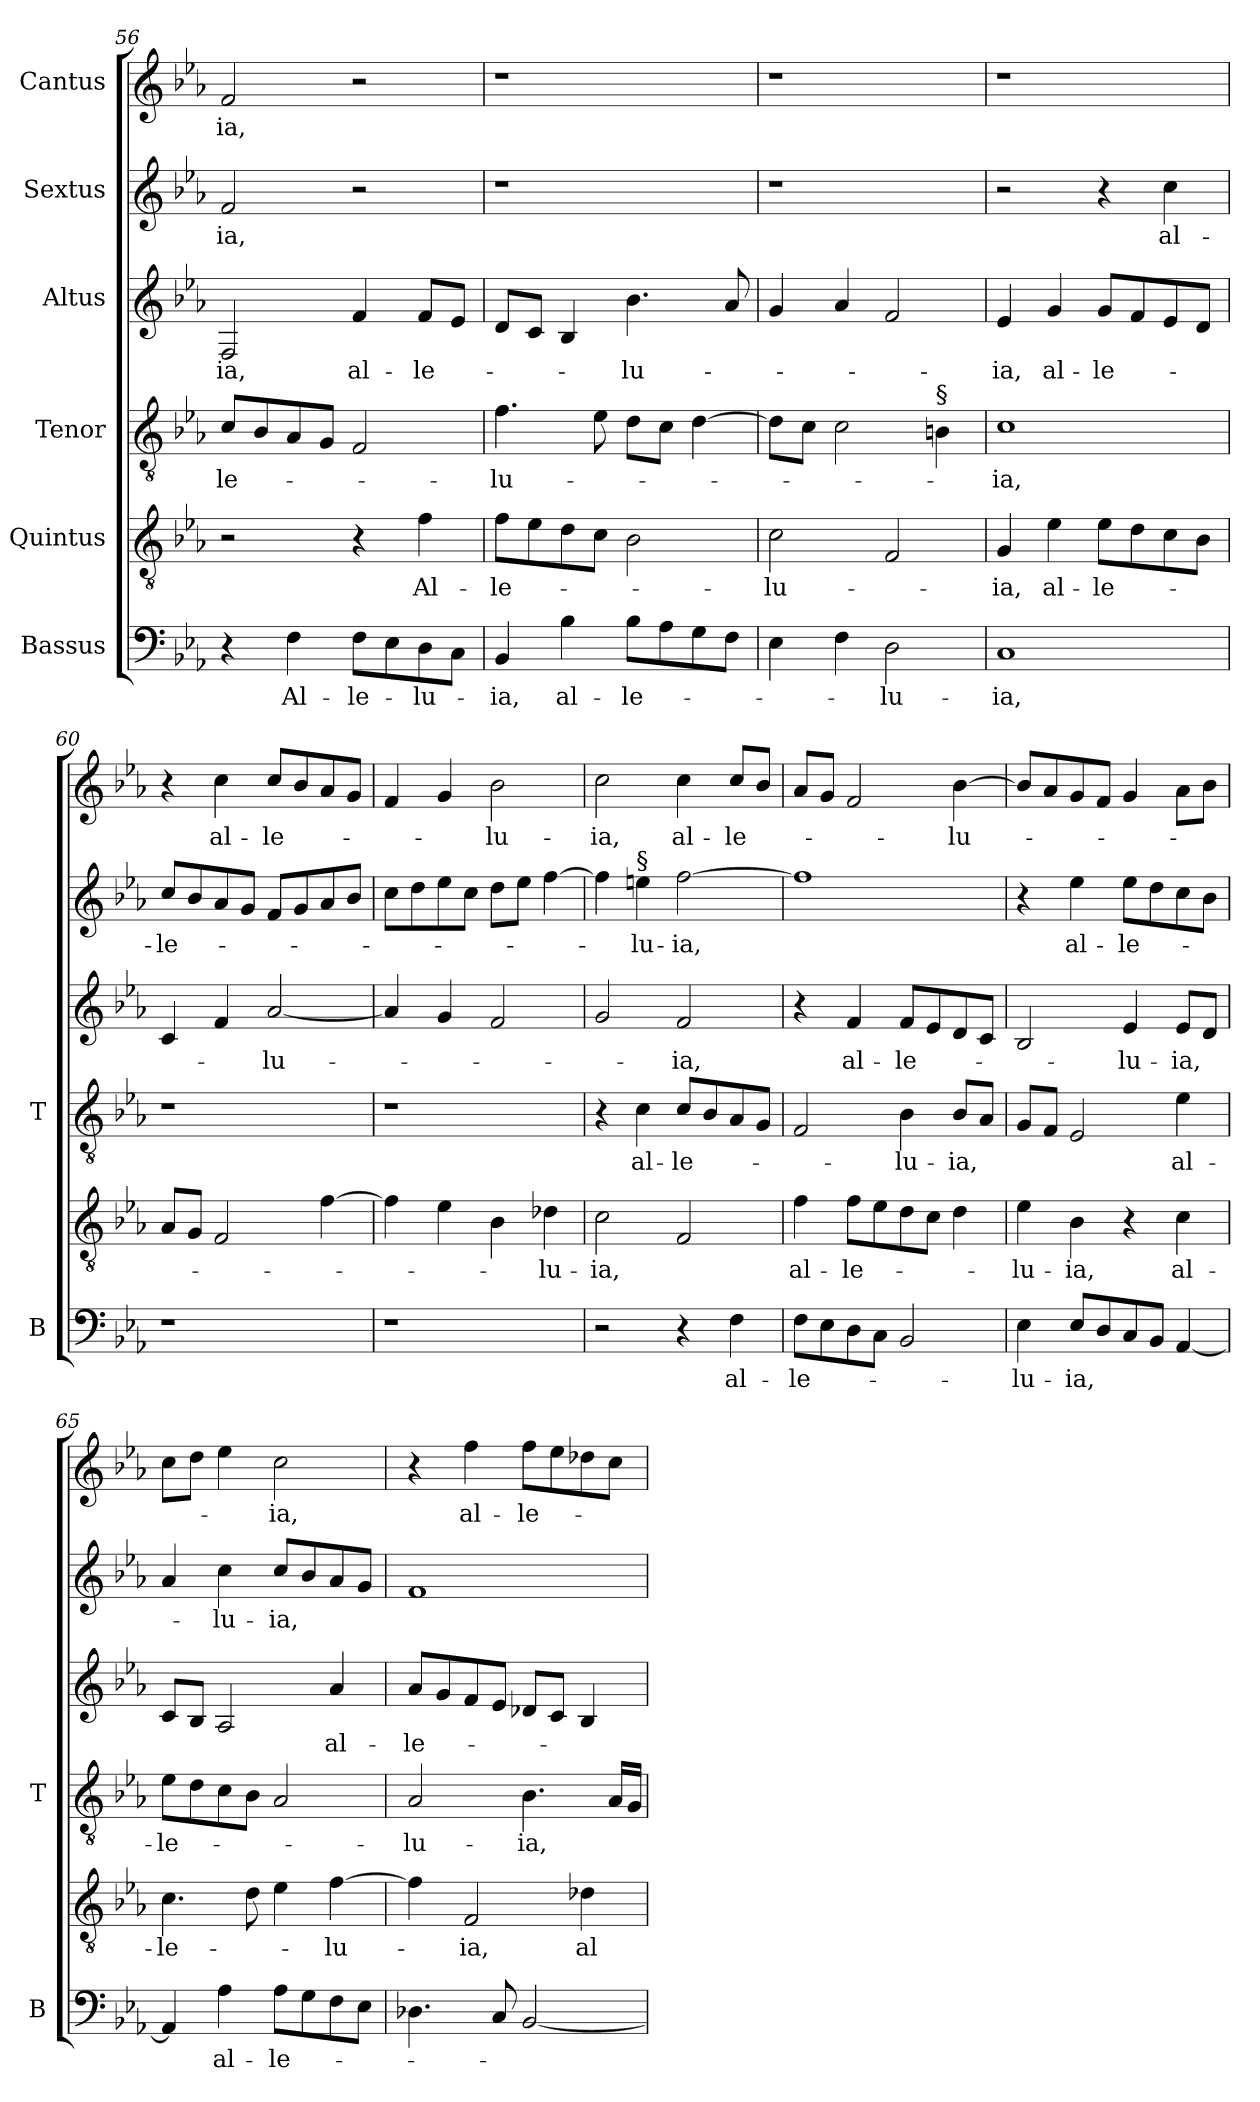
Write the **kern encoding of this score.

**kern	**text	**kern	**text	**kern	**text	**kern	**text	**kern	**text	**kern	**text
*part6	*part6	*part5	*part5	*part4	*part4	*part3	*part3	*part2	*part2	*part1	*part1
*staff6	*staff6	*staff5	*staff5	*staff4	*staff4	*staff3	*staff3	*staff2	*staff2	*staff1	*staff1
*I"Bassus	*	*I"Quintus	*	*I"Tenor	*	*I"Altus	*	*I"Sextus	*	*I"Cantus	*
*I'B	*	*	*	*I'T	*	*	*	*	*	*	*
!!LO:PB:g=z
*clefF4	*	*clefGv2	*	*clefGv2	*	*clefG2	*	*clefG2	*	*clefG2	*
*	*	*ITrd7c12	*	*ITrd7c12	*	*	*	*	*	*	*
*k[b-e-a-]	*	*k[b-e-a-]	*	*k[b-e-a-]	*	*k[b-e-a-]	*	*k[b-e-a-]	*	*k[b-e-a-]	*
*E-:	*	*E-:	*	*E-:	*	*E-:	*	*E-:	*	*E-:	*
=56	=56	=56	=56	=56	=56	=56	=56	=56	=56	=56	=56
!	!	!	!	!	!LO:LY:b	!	!LO:LY:b	!	!LO:LY:b	!	!LO:LY:b
4r	.	2r	.	8C/L	-le-	2F/	-ia,	2f/	-ia,	2f/	-ia,
.	.	.	.	8BB-/	.	.	.	.	.	.	.
!	!LO:LY:b	!	!	!	!	!	!	!	!	!	!
4F\	Al-	.	.	8AA-/	.	.	.	.	.	.	.
.	.	.	.	8GG/J	.	.	.	.	.	.	.
!	!LO:LY:b	!	!	!	!	!	!LO:LY:b	!	!	!	!
8F\L	-le-	4r	.	2FF/	.	4f/	al-	2r	.	2r	.
8E-\	.	.	.	.	.	.	.	.	.	.	.
!	!LO:LY:b	!	!LO:LY:b	!	!	!	!LO:LY:b	!	!	!	!
8D\	-lu-	4F\	Al-	.	.	8f/L	-le-	.	.	.	.
8C\J	.	.	.	.	.	8e-/J	.	.	.	.	.
=57	=57	=57	=57	=57	=57	=57	=57	=57	=57	=57	=57
!	!LO:LY:b	!	!LO:LY:b	!	!LO:LY:b	!	!	!	!	!	!
4BB-/	-ia,	8F\L	-le-	4.F\	-lu-	8d/L	.	1r	.	1r	.
.	.	8E-\	.	.	.	8c/J	.	.	.	.	.
!	!LO:LY:b	!	!	!	!	!	!	!	!	!	!
4B-\	al-	8D\	.	.	.	4B-/	.	.	.	.	.
.	.	8C\J	.	8E-\	.	.	.	.	.	.	.
!	!LO:LY:b	!	!	!	!	!	!LO:LY:b	!	!	!	!
8B-\L	-le-	2BB-\	.	8D\L	.	4.b-\	-lu-	.	.	.	.
8A-\	.	.	.	8C\J	.	.	.	.	.	.	.
8G\	.	.	.	[>4D\	.	.	.	.	.	.	.
8F\J	.	.	.	.	.	8a-/	.	.	.	.	.
=58	=58	=58	=58	=58	=58	=58	=58	=58	=58	=58	=58
!	!	!	!LO:LY:b	!	!	!	!	!	!	!	!
4E-\	.	2C\	-lu-	8D\L]	.	4g/	.	1r	.	1r	.
.	.	.	.	8C\J	.	.	.	.	.	.	.
4F\	.	.	.	2C\	.	4a-/	.	.	.	.	.
!	!LO:LY:b	!	!	!	!	!	!	!	!	!	!
2D\	-lu-	2FF/	.	.	.	2f/	.	.	.	.	.
!	!	!	!	!LO:TX:a:t=§	!	!	!	!	!	!	!
.	.	.	.	4BB\	.	.	.	.	.	.	.
=59	=59	=59	=59	=59	=59	=59	=59	=59	=59	=59	=59
!	!LO:LY:b	!	!LO:LY:b	!	!LO:LY:b	!	!LO:LY:b	!	!	!	!
1C	-ia,	4GG/	-ia,	1C	-ia,	4e-/	-ia,	2r	.	1r	.
!	!	!	!LO:LY:b	!	!	!	!LO:LY:b	!	!	!	!
.	.	4E-\	al-	.	.	4g/	al-	.	.	.	.
!	!	!	!LO:LY:b	!	!	!	!LO:LY:b	!	!	!	!
.	.	8E-\L	-le-	.	.	8g/L	-le-	4r	.	.	.
.	.	8D\	.	.	.	8f/	.	.	.	.	.
!	!	!	!	!	!	!	!	!	!LO:LY:b	!	!
.	.	8C\	.	.	.	8e-/	.	4cc\	al-	.	.
.	.	8BB-\J	.	.	.	8d/J	.	.	.	.	.
=60	=60	=60	=60	=60	=60	=60	=60	=60	=60	=60	=60
!	!	!	!	!	!	!	!	!	!LO:LY:b	!	!
1r	.	8AA-/L	.	1r	.	4c/	.	8cc/L	-le-	4r	.
.	.	8GG/J	.	.	.	.	.	8b-/	.	.	.
!	!	!	!	!	!	!	!	!	!	!	!LO:LY:b
.	.	2FF/	.	.	.	4f/	.	8a-/	.	4cc\	al-
.	.	.	.	.	.	.	.	8g/J	.	.	.
!	!	!	!	!	!	!	!LO:LY:b	!	!	!	!LO:LY:b
.	.	.	.	.	.	[<2a-/	-lu-	8f/L	.	8cc/L	-le-
.	.	.	.	.	.	.	.	8g/	.	8b-/	.
.	.	[>4F\	.	.	.	.	.	8a-/	.	8a-/	.
.	.	.	.	.	.	.	.	8b-/J	.	8g/J	.
!!LO:LB:g=z
=61	=61	=61	=61	=61	=61	=61	=61	=61	=61	=61	=61
1r	.	4F\]	.	1r	.	4a-/]	.	8cc\L	.	4f/	.
.	.	.	.	.	.	.	.	8dd\	.	.	.
.	.	4E-\	.	.	.	4g/	.	8ee-\	.	4g/	.
.	.	.	.	.	.	.	.	8cc\J	.	.	.
!	!	!	!	!	!	!	!	!	!	!	!LO:LY:b
.	.	4BB-\	.	.	.	2f/	.	8dd\L	.	2b-\	-lu-
.	.	.	.	.	.	.	.	8ee-\J	.	.	.
!	!	!	!LO:LY:b	!	!	!	!	!	!	!	!
.	.	4D-X\	-lu-	.	.	.	.	[>4ff\	.	.	.
=62	=62	=62	=62	=62	=62	=62	=62	=62	=62	=62	=62
!	!	!	!LO:LY:b	!	!	!	!	!	!	!	!LO:LY:b
2r	.	2C\	-ia,	4r	.	2g/	.	4ff\]	.	2cc\	-ia,
!	!	!	!	!	!	!	!	!LO:TX:a:t=§	!	!	!
!	!	!	!	!	!LO:LY:b	!	!	!	!LO:LY:b	!	!
.	.	.	.	4C\	al-	.	.	4ee\	-lu-	.	.
!	!	!	!	!	!LO:LY:b	!	!LO:LY:b	!	!LO:LY:b	!	!LO:LY:b
4r	.	2FF/	.	8C/L	-le-	2f/	-ia,	[>2ff\	-ia,	4cc\	al-
.	.	.	.	8BB-/	.	.	.	.	.	.	.
!	!LO:LY:b	!	!	!	!	!	!	!	!	!	!LO:LY:b
4F\	al-	.	.	8AA-/	.	.	.	.	.	8cc/L	-le-
.	.	.	.	8GG/J	.	.	.	.	.	8b-/J	.
=63	=63	=63	=63	=63	=63	=63	=63	=63	=63	=63	=63
!	!LO:LY:b	!	!LO:LY:b	!	!	!	!	!	!	!	!
8F\L	-le-	4F\	al-	2FF/	.	4r	.	1ff]	.	8a-/L	.
8E-\	.	.	.	.	.	.	.	.	.	8g/J	.
!	!	!	!LO:LY:b	!	!	!	!LO:LY:b	!	!	!	!
8D\	.	8F\L	-le-	.	.	4f/	al-	.	.	2f/	.
8C\J	.	8E-\	.	.	.	.	.	.	.	.	.
!	!	!	!	!	!LO:LY:b	!	!LO:LY:b	!	!	!	!
2BB-/	.	8D\	.	4BB-\	-lu-	8f/L	-le-	.	.	.	.
.	.	8C\J	.	.	.	8e-/	.	.	.	.	.
!	!	!	!	!	!LO:LY:b	!	!	!	!	!	!LO:LY:b
.	.	4D\	.	8BB-/L	-ia,	8d/	.	.	.	[>4b-\	-lu-
.	.	.	.	8AA-/J	.	8c/J	.	.	.	.	.
=64	=64	=64	=64	=64	=64	=64	=64	=64	=64	=64	=64
!	!LO:LY:b	!	!LO:LY:b	!	!	!	!	!	!	!	!
4E-\	-lu-	4E-\	-lu-	8GG/L	.	2B-/	.	4r	.	8b-/L]	.
.	.	.	.	8FF/J	.	.	.	.	.	8a-/	.
!	!LO:LY:b	!	!LO:LY:b	!	!	!	!	!	!LO:LY:b	!	!
8E-/L	-ia,	4BB-\	-ia,	2EE-/	.	.	.	4ee-\	al-	8g/	.
8D/	.	.	.	.	.	.	.	.	.	8f/J	.
!	!	!	!	!	!	!	!LO:LY:b	!	!LO:LY:b	!	!
8C/	.	4r	.	.	.	4e-/	-lu-	8ee-\L	-le-	4g/	.
8BB-/J	.	.	.	.	.	.	.	8dd\	.	.	.
!	!	!	!LO:LY:b	!	!LO:LY:b	!	!LO:LY:b	!	!	!	!
[<4AA-/	.	4C\	al-	4E-\	al-	8e-/L	-ia,	8cc\	.	8a-\L	.
.	.	.	.	.	.	8d/J	.	8b-\J	.	8b-\J	.
=65	=65	=65	=65	=65	=65	=65	=65	=65	=65	=65	=65
!	!	!	!LO:LY:b	!	!LO:LY:b	!	!	!	!	!	!
4AA-/]	.	4.C\	-le-	8E-\L	-le-	8c/L	.	4a-/	.	8cc\L	.
.	.	.	.	8D\	.	8B-/J	.	.	.	8dd\J	.
!	!LO:LY:b	!	!	!	!	!	!	!	!LO:LY:b	!	!
4A-\	al-	.	.	8C\	.	2A-/	.	4cc\	-lu-	4ee-\	.
.	.	8D\	.	8BB-\J	.	.	.	.	.	.	.
!	!LO:LY:b	!	!	!	!	!	!	!	!LO:LY:b	!	!LO:LY:b
8A-\L	-le-	4E-\	.	2AA-/	.	.	.	8cc/L	-ia,	2cc\	-ia,
8G\	.	.	.	.	.	.	.	8b-/	.	.	.
!	!	!	!LO:LY:b	!	!	!	!LO:LY:b	!	!	!	!
8F\	.	[>4F\	-lu-	.	.	4a-/	al-	8a-/	.	.	.
8E-\J	.	.	.	.	.	.	.	8g/J	.	.	.
!!LO:PB:g=z
=66	=66	=66	=66	=66	=66	=66	=66	=66	=66	=66	=66
!	!	!	!	!	!LO:LY:b	!	!LO:LY:b	!	!	!	!
4.D-X\	.	4F\]	.	2AA-/	-lu-	8a-/L	-le-	1f	.	4r	.
.	.	.	.	.	.	8g/	.	.	.	.	.
!	!	!	!LO:LY:b	!	!	!	!	!	!	!	!LO:LY:b
.	.	2FF/	-ia,	.	.	8f/	.	.	.	4ff\	al-
8C/	.	.	.	.	.	8e-/J	.	.	.	.	.
!	!	!	!	!	!LO:LY:b	!	!	!	!	!	!LO:LY:b
[<2BB-/	.	.	.	4.BB-\	-ia,	8d-X/L	.	.	.	8ff\L	-le-
.	.	.	.	.	.	8c/J	.	.	.	8ee-\	.
!	!	!	!LO:LY:b	!	!	!	!	!	!	!	!
.	.	4D-X\	al-	.	.	4B-/	.	.	.	8dd-X\	.
.	.	.	.	16AA-/LL	.	.	.	.	.	8cc\J	.
.	.	.	.	16GG/JJ	.	.	.	.	.	.	.
=	=	=	=	=	=	=	=	=	=	=	=
*-	*-	*-	*-	*-	*-	*-	*-	*-	*-	*-	*-
